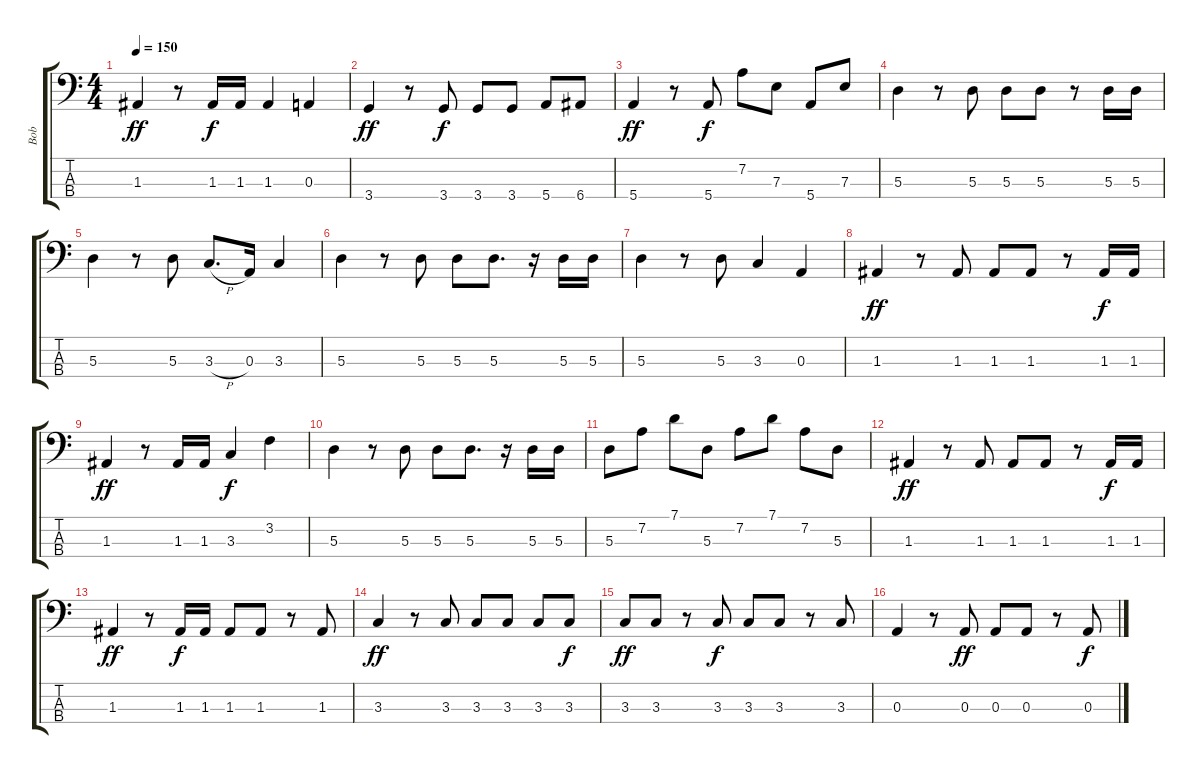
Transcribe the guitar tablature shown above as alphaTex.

\track ("Bob" "Bob") {instrument electricbasspick}
\staff {score tabs}
\tuning (G2 D2 A1 E1) {hide}
\ts (4 4)
\tempo 150
\clef f4
\ks c
1.3.4{dy ff} r.8 1.3.16{dy f} 1.3.16 1.3.4 0.3.4 |
3.4.4{dy ff} r.8 3.4.8{dy f} 3.4.8 3.4.8 5.4.8 6.4.8 |
5.4.4{dy ff} r.8 5.4.8{dy f} 7.2.8 7.3.8 5.4.8 7.3.8 |
5.3.4 r.8 5.3.8 5.3.8 5.3.8 r.8 5.3.16 5.3.16 |
5.3.4 r.8 5.3.8 3.3{h}.8{d} 0.3.16 3.3.4 |
5.3.4 r.8 5.3.8 5.3.8 5.3.8{d} r.16 5.3.16 5.3.16 |
5.3.4 r.8 5.3.8 3.3.4 0.3.4 |
1.3.4{dy ff} r.8 1.3.8 1.3.8 1.3.8 r.8 1.3.16{dy f} 1.3.16 |
1.3.4{dy ff} r.8 1.3.16 1.3.16 3.3.4{dy f} 3.2.4 |
5.3.4 r.8 5.3.8 5.3.8 5.3.8{d} r.16 5.3.16 5.3.16 |
5.3.8 7.2.8 7.1.8 5.3.8 7.2.8 7.1.8 7.2.8 5.3.8 |
1.3.4{dy ff} r.8 1.3.8 1.3.8 1.3.8 r.8 1.3.16{dy f} 1.3.16 |
1.3.4{dy ff} r.8 1.3.16{dy f} 1.3.16 1.3.8 1.3.8 r.8 1.3.8 |
3.3.4{dy ff} r.8 3.3.8 3.3.8 3.3.8 3.3.8 3.3.8{dy f} |
3.3.8{dy ff} 3.3.8 r.8 3.3.8{dy f} 3.3.8 3.3.8 r.8 3.3.8 |
0.3.4 r.8 0.3.8{dy ff} 0.3.8 0.3.8 r.8 0.3.8{dy f}
